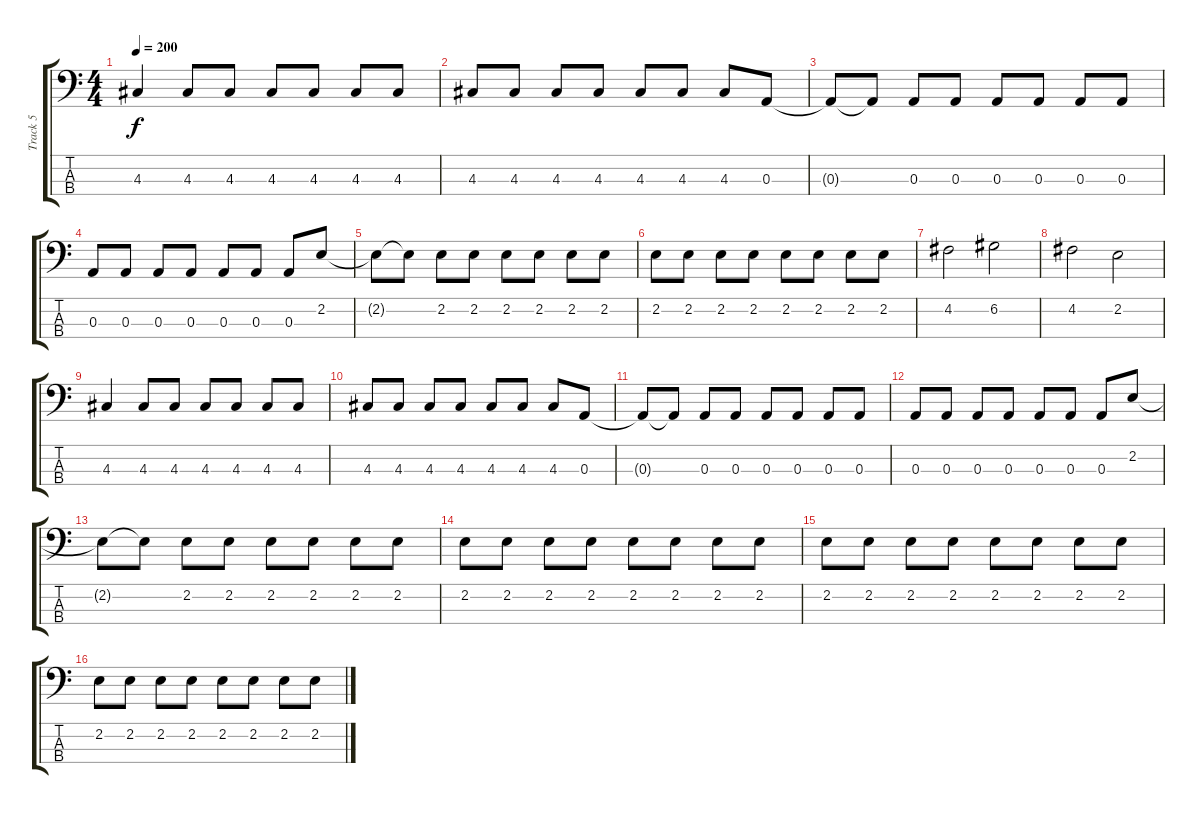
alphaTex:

\track ("Track 5" "Track 5") {instrument electricbassfinger}
\staff {score tabs}
\tuning (G2 D2 A1 E1) {hide}
\ts (4 4)
\tempo 200
\clef f4
\ks c
4.3.4{dy f} 4.3.8 4.3.8 4.3.8 4.3.8 4.3.8 4.3.8 |
4.3.8 4.3.8 4.3.8 4.3.8 4.3.8 4.3.8 4.3.8 0.3.8 |
0.3{t}.8 0.3{t}.8 0.3.8 0.3.8 0.3.8 0.3.8 0.3.8 0.3.8 |
0.3.8 0.3.8 0.3.8 0.3.8 0.3.8 0.3.8 0.3.8 2.2.8 |
2.2{t}.8 2.2{t}.8 2.2.8 2.2.8 2.2.8 2.2.8 2.2.8 2.2.8 |
2.2.8 2.2.8 2.2.8 2.2.8 2.2.8 2.2.8 2.2.8 2.2.8 |
4.2.2 6.2.2 |
4.2.2 2.2.2 |
4.3.4 4.3.8 4.3.8 4.3.8 4.3.8 4.3.8 4.3.8 |
4.3.8 4.3.8 4.3.8 4.3.8 4.3.8 4.3.8 4.3.8 0.3.8 |
0.3{t}.8 0.3{t}.8 0.3.8 0.3.8 0.3.8 0.3.8 0.3.8 0.3.8 |
0.3.8 0.3.8 0.3.8 0.3.8 0.3.8 0.3.8 0.3.8 2.2.8 |
2.2{t}.8 2.2{t}.8 2.2.8 2.2.8 2.2.8 2.2.8 2.2.8 2.2.8 |
2.2.8 2.2.8 2.2.8 2.2.8 2.2.8 2.2.8 2.2.8 2.2.8 |
2.2.8 2.2.8 2.2.8 2.2.8 2.2.8 2.2.8 2.2.8 2.2.8 |
2.2.8 2.2.8 2.2.8 2.2.8 2.2.8 2.2.8 2.2.8 2.2.8
